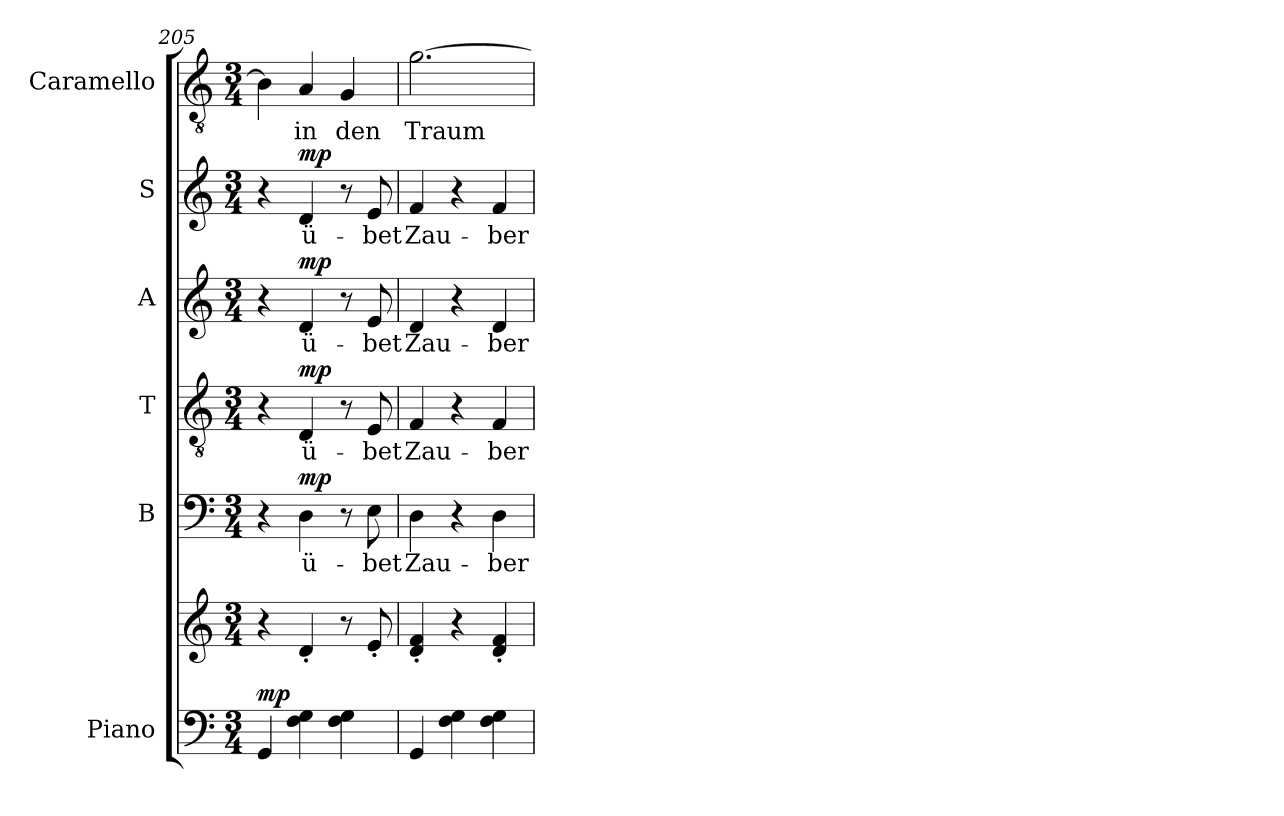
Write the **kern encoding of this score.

**kern	**kern	**dynam	**kern	**text	**dynam	**kern	**text	**dynam	**kern	**text	**dynam	**kern	**text	**dynam	**kern	**text
*part6	*part6	*part6	*part5	*part5	*part5	*part4	*part4	*part4	*part3	*part3	*part3	*part2	*part2	*part2	*part1	*part1
*staff7	*staff6	*staff6/7	*staff5	*staff5	*staff5	*staff4	*staff4	*staff4	*staff3	*staff3	*staff3	*staff2	*staff2	*staff2	*staff1	*staff1
*I"Piano	*	*	*I"B	*	*	*I"T	*	*	*I"A	*	*	*I"S	*	*	*I"Caramello	*
*I'Pno	*	*	*I'B	*	*	*I'T	*	*	*I'A	*	*	*I'S	*	*	*	*
*clefF4	*clefG2	*	*clefF4	*	*	*clefGv2	*	*	*clefG2	*	*	*clefG2	*	*	*clefGv2	*
*k[]	*k[]	*	*k[]	*	*	*k[]	*	*	*k[]	*	*	*k[]	*	*	*k[]	*
*M3/4	*M3/4	*	*M3/4	*	*	*M3/4	*	*	*M3/4	*	*	*M3/4	*	*	*M3/4	*
=205	=205	=205	=205	=205	=205	=205	=205	=205	=205	=205	=205	=205	=205	=205	=205	=205
!	!	!LO:DY:a=2	!	!	!	!	!	!	!	!	!	!	!	!	!	!
4GG/	4r	mp	4r	.	.	4r	.	.	4r	.	.	4r	.	.	4B\]	.
!	!	!	!	!LO:LY:b	!LO:DY:a	!	!LO:LY:b	!LO:DY:a	!	!LO:LY:b	!LO:DY:a	!	!LO:LY:b	!LO:DY:a	!	!LO:LY:b
4F\ 4G\	4d'/	.	4D\	ü-	mp	4D/	ü-	mp	4d/	ü-	mp	4d/	ü-	mp	4A/	in
!	!	!	!	!	!	!	!	!	!	!	!	!	!	!	!	!LO:LY:b
4F\ 4G\	8r	.	8r	.	.	8r	.	.	8r	.	.	8r	.	.	4G/	den
!	!	!	!	!LO:LY:b	!	!	!LO:LY:b	!	!	!LO:LY:b	!	!	!LO:LY:b	!	!	!
.	8e'/	.	8E\	-bet	.	8E/	-bet	.	8e/	-bet	.	8e/	-bet	.	.	.
=206	=206	=206	=206	=206	=206	=206	=206	=206	=206	=206	=206	=206	=206	=206	=206	=206
!	!	!	!	!LO:LY:b	!	!	!LO:LY:b	!	!	!LO:LY:b	!	!	!LO:LY:b	!	!	!LO:LY:b
4GG/	4d/' 4f/'	.	4D\	Zau-	.	4F/	Zau-	.	4d/	Zau-	.	4f/	Zau-	.	[2.g\	Traum
4F\ 4G\	4r	.	4r	.	.	4r	.	.	4r	.	.	4r	.	.	.	.
!	!	!	!	!LO:LY:b	!	!	!LO:LY:b	!	!	!LO:LY:b	!	!	!LO:LY:b	!	!	!
4F\ 4G\	4d/' 4f/'	.	4D\	-ber-	.	4F/	-ber-	.	4d/	-ber-	.	4f/	-ber-	.	.	.
=	=	=	=	=	=	=	=	=	=	=	=	=	=	=	=	=
*-	*-	*-	*-	*-	*-	*-	*-	*-	*-	*-	*-	*-	*-	*-	*-	*-
